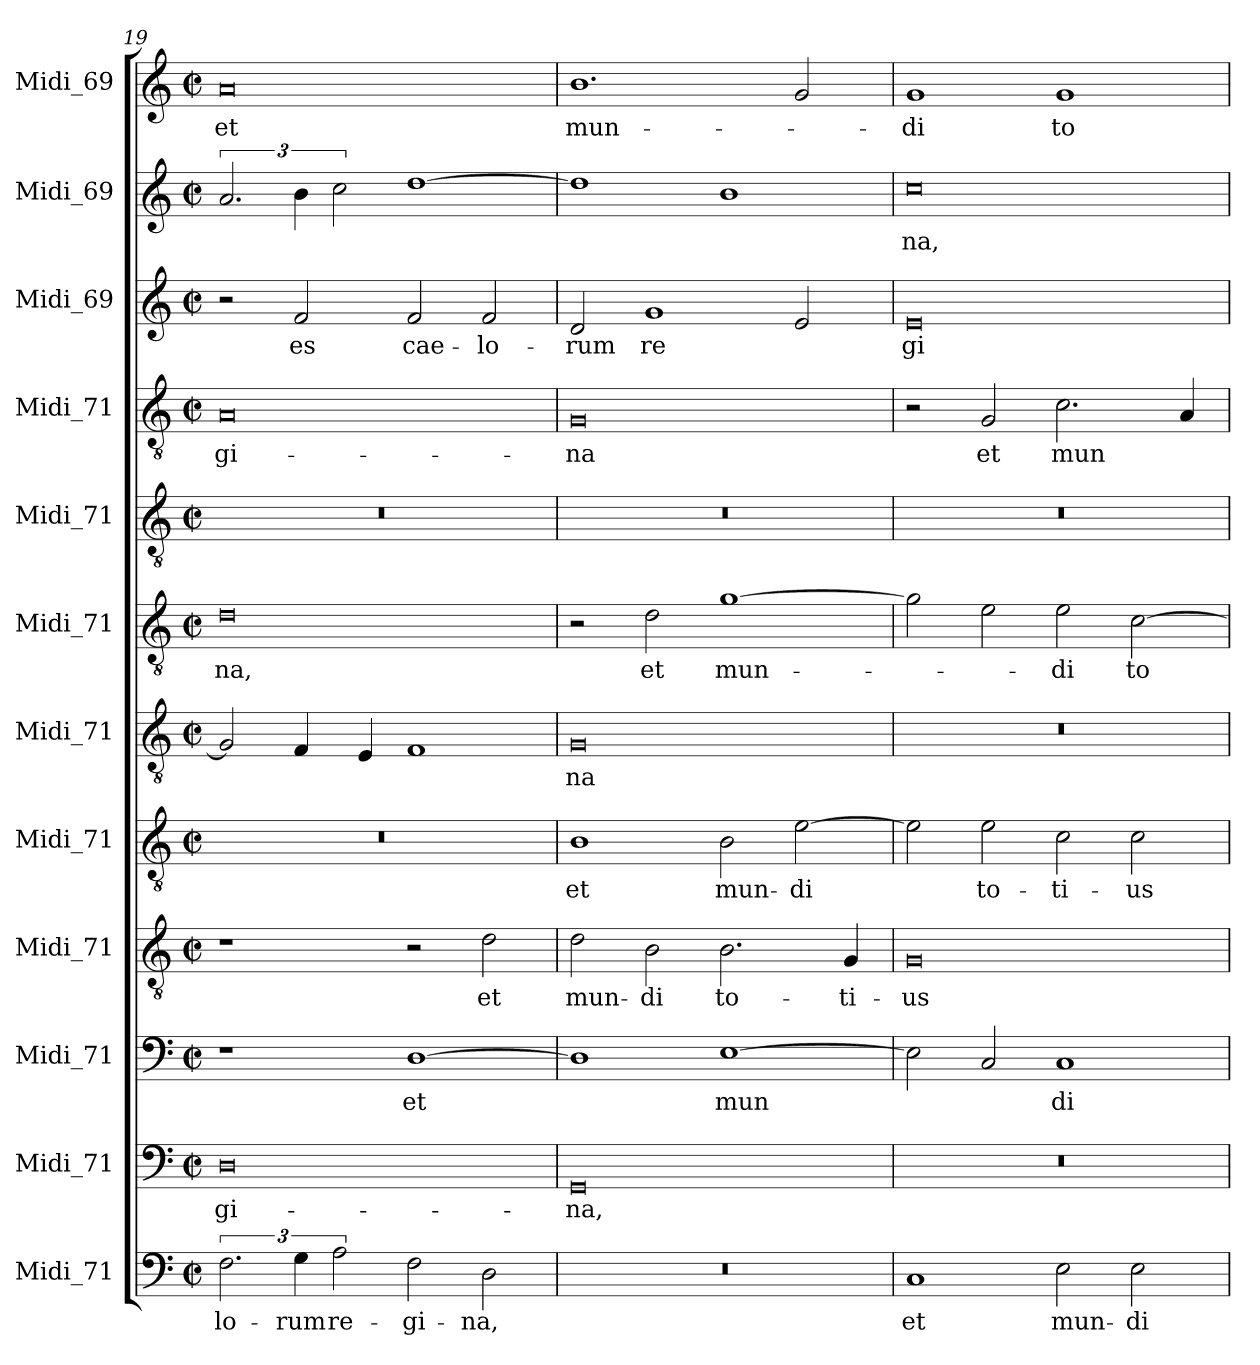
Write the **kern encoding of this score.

**kern	**text	**kern	**text	**kern	**text	**kern	**text	**kern	**text	**kern	**text	**kern	**text	**kern	**kern	**text	**kern	**text	**kern	**text	**kern	**text
*part12	*part12	*part11	*part11	*part10	*part10	*part9	*part9	*part8	*part8	*part7	*part7	*part6	*part6	*part5	*part4	*part4	*part3	*part3	*part2	*part2	*part1	*part1
*staff12	*staff12	*staff11	*staff11	*staff10	*staff10	*staff9	*staff9	*staff8	*staff8	*staff7	*staff7	*staff6	*staff6	*staff5	*staff4	*staff4	*staff3	*staff3	*staff2	*staff2	*staff1	*staff1
*I"Midi_71	*	*I"Midi_71	*	*I"Midi_71	*	*I"Midi_71	*	*I"Midi_71	*	*I"Midi_71	*	*I"Midi_71	*	*I"Midi_71	*I"Midi_71	*	*I"Midi_69	*	*I"Midi_69	*	*I"Midi_69	*
*clefF4	*	*clefF4	*	*clefF4	*	*clefGv2	*	*clefGv2	*	*clefGv2	*	*clefGv2	*	*clefGv2	*clefGv2	*	*clefG2	*	*clefG2	*	*clefG2	*
*k[]	*	*k[]	*	*k[]	*	*k[]	*	*k[]	*	*k[]	*	*k[]	*	*k[]	*k[]	*	*k[]	*	*k[]	*	*k[]	*
*C:	*	*C:	*	*C:	*	*C:	*	*C:	*	*C:	*	*C:	*	*C:	*C:	*	*C:	*	*C:	*	*C:	*
*M4/2	*	*M4/2	*	*M4/2	*	*M4/2	*	*M4/2	*	*M4/2	*	*M4/2	*	*M4/2	*M4/2	*	*M4/2	*	*M4/2	*	*M4/2	*
*met(c|)	*	*met(c|)	*	*met(c|)	*	*met(c|)	*	*met(c|)	*	*met(c|)	*	*met(c|)	*	*met(c|)	*met(c|)	*	*met(c|)	*	*met(c|)	*	*met(c|)	*
=19	=19	=19	=19	=19	=19	=19	=19	=19	=19	=19	=19	=19	=19	=19	=19	=19	=19	=19	=19	=19	=19	=19
!	!LO:LY:b	!	!LO:LY:b	!	!	!	!	!	!	!	!	!	!LO:LY:b	!	!	!LO:LY:b	!	!	!	!	!	!LO:LY:b
3.F	-lo-	0D	-gi-	1r	.	1r	.	0r	.	2G]	.	0d	na,	0r	0A	-gi-	2r	.	3.a	.	0a	et
!	!LO:LY:b	!	!	!	!	!	!	!	!	!	!	!	!	!	!	!	!	!LO:LY:b	!	!	!	!
6G	-rum	.	.	.	.	.	.	.	.	4F	.	.	.	.	.	.	2f	es	6b	.	.	.
!	!LO:LY:b	!	!	!	!	!	!	!	!	!	!	!	!	!	!	!	!	!	!	!	!	!
3A	re-	.	.	.	.	.	.	.	.	.	.	.	.	.	.	.	.	.	3cc	.	.	.
.	.	.	.	.	.	.	.	.	.	4E	.	.	.	.	.	.	.	.	.	.	.	.
!	!LO:LY:b	!	!	!	!LO:LY:b	!	!	!	!	!	!	!	!	!	!	!	!	!LO:LY:b	!	!	!	!
2F	-gi-	.	.	[1D	et	2r	.	.	.	1F	.	.	.	.	.	.	2f	cae-	[1dd	.	.	.
!	!LO:LY:b	!	!	!	!	!	!LO:LY:b	!	!	!	!	!	!	!	!	!	!	!LO:LY:b	!	!	!	!
2D	-na,	.	.	.	.	2d	et	.	.	.	.	.	.	.	.	.	2f	-lo-	.	.	.	.
=20	=20	=20	=20	=20	=20	=20	=20	=20	=20	=20	=20	=20	=20	=20	=20	=20	=20	=20	=20	=20	=20	=20
!	!	!	!LO:LY:b	!	!	!	!LO:LY:b	!	!LO:LY:b	!	!LO:LY:b	!	!	!	!	!LO:LY:b	!	!LO:LY:b	!	!	!	!LO:LY:b
0r	.	0GG	-na,	1D]	.	2d	mun-	1B	et	0G	na	2r	.	0r	0G	-na	2d	-rum	1dd]	.	1.b	mun-
!	!	!	!	!	!	!	!LO:LY:b	!	!	!	!	!	!LO:LY:b	!	!	!	!	!LO:LY:b	!	!	!	!
.	.	.	.	.	.	2B	-di	.	.	.	.	2d	et	.	.	.	1g	re	.	.	.	.
!	!	!	!	!	!LO:LY:b	!	!LO:LY:b	!	!LO:LY:b	!	!	!	!LO:LY:b	!	!	!	!	!	!	!	!	!
.	.	.	.	[1E	mun	2.B	to-	2B	mun-	.	.	[1g	mun-	.	.	.	.	.	1b	.	.	.
!	!	!	!	!	!	!	!	!	!LO:LY:b	!	!	!	!	!	!	!	!	!	!	!	!	!
.	.	.	.	.	.	.	.	[2e	-di	.	.	.	.	.	.	.	2e	.	.	.	2g	.
!	!	!	!	!	!	!	!LO:LY:b	!	!	!	!	!	!	!	!	!	!	!	!	!	!	!
.	.	.	.	.	.	4G	-ti-	.	.	.	.	.	.	.	.	.	.	.	.	.	.	.
=21	=21	=21	=21	=21	=21	=21	=21	=21	=21	=21	=21	=21	=21	=21	=21	=21	=21	=21	=21	=21	=21	=21
!	!LO:LY:b	!	!	!	!	!	!LO:LY:b	!	!	!	!	!	!	!	!	!	!	!LO:LY:b	!	!LO:LY:b	!	!LO:LY:b
1C	et	0r	.	2E]	.	0G	-us	2e]	.	0r	.	2g]	.	0r	2r	.	0e	gi-	0cc	na,	1g	-di
!	!	!	!	!	!	!	!	!	!LO:LY:b	!	!	!	!	!	!	!LO:LY:b	!	!	!	!	!	!
.	.	.	.	2C	.	.	.	2e	to-	.	.	2e	.	.	2G	et	.	.	.	.	.	.
!	!LO:LY:b	!	!	!	!LO:LY:b	!	!	!	!LO:LY:b	!	!	!	!LO:LY:b	!	!	!LO:LY:b	!	!	!	!	!	!LO:LY:b
2E	mun-	.	.	1C	di	.	.	2c	-ti-	.	.	2e	-di	.	2.c	mun	.	.	.	.	1g	to-
!	!LO:LY:b	!	!	!	!	!	!	!	!LO:LY:b	!	!	!	!LO:LY:b	!	!	!	!	!	!	!	!	!
2E	-di	.	.	.	.	.	.	2c	-us	.	.	[2c	to	.	.	.	.	.	.	.	.	.
.	.	.	.	.	.	.	.	.	.	.	.	.	.	.	4A	.	.	.	.	.	.	.
=	=	=	=	=	=	=	=	=	=	=	=	=	=	=	=	=	=	=	=	=	=	=
*-	*-	*-	*-	*-	*-	*-	*-	*-	*-	*-	*-	*-	*-	*-	*-	*-	*-	*-	*-	*-	*-	*-
